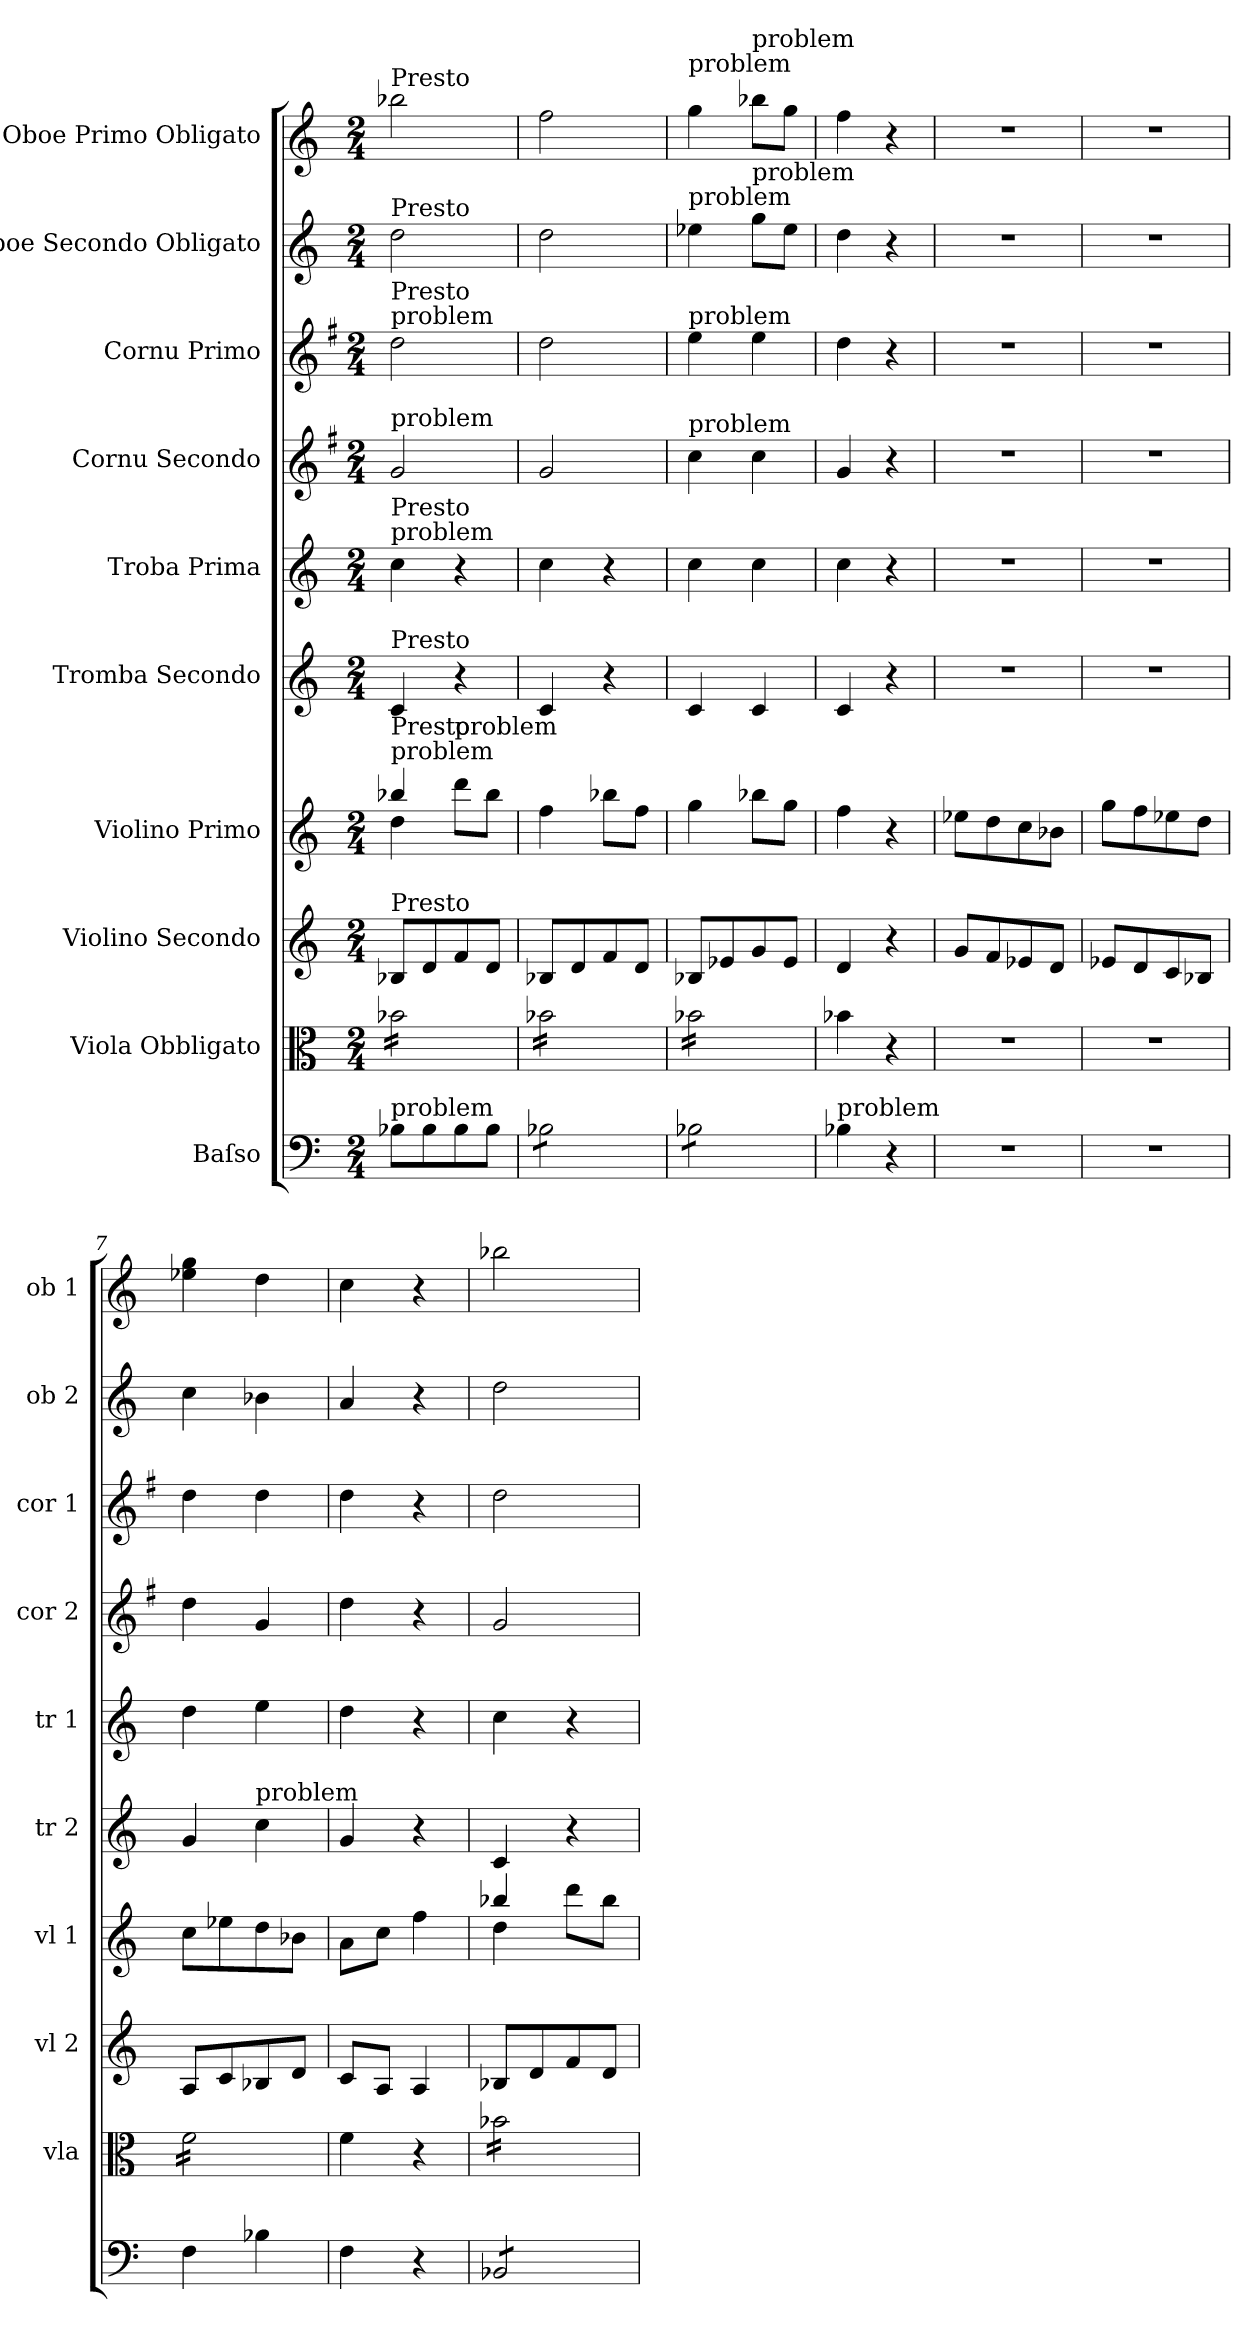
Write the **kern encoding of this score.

**kern	**kern	**kern	**kern	**kern	**kern	**kern	**kern	**kern	**kern
*part10	*part9	*part8	*part7	*part6	*part5	*part4	*part3	*part2	*part1
*staff10	*staff9	*staff8	*staff7	*staff6	*staff5	*staff4	*staff3	*staff2	*staff1
*I"Baſso	*I"Viola Obbligato	*I"Violino Secondo	*I"Violino Primo	*I"Tromba Secondo	*I"Troba Prima	*I"Cornu Secondo	*I"Cornu Primo	*I"Oboe Secondo Obligato	*I"Oboe Primo Obligato
*	*I'vla	*I'vl 2	*I'vl 1	*I'tr 2	*I'tr 1	*I'cor 2	*I'cor 1	*I'ob 2	*I'ob 1
*clefF4	*clefC3	*clefG2	*clefG2	*clefG2	*clefG2	*clefG2	*clefG2	*clefG2	*clefG2
*	*	*	*	*ITrd1c2	*ITrd1c2	*ITrd5c9	*ITrd5c9	*	*
*	*	*	*	*k[b-e-]	*k[b-e-]	*k[b-e-]	*k[b-e-]	*	*
*M2/4	*M2/4	*M2/4	*M2/4	*M2/4	*M2/4	*M2/4	*M2/4	*M2/4	*M2/4
=1	=1	=1	=1	=1	=1	=1	=1	=1	=1
*	*	*	*^	*	*	*	*	*	*
!	!	!	!	!	!	!	!	!	!	!LO:TX:a:t=Presto
!	!	!	!	!	!	!	!	!	!LO:TX:a:t=Presto	!
!	!	!	!	!	!	!	!	!LO:TX:a:t=problem	!	!
!	!	!	!	!	!	!	!	!LO:TX:a:t=Presto	!	!
!	!	!	!	!	!	!	!LO:TX:a:t=problem	!	!	!
!	!	!	!	!	!	!LO:TX:a:t=problem	!	!	!	!
!	!	!	!	!	!	!LO:TX:a:t=Presto	!	!	!	!
!	!	!	!	!	!LO:TX:a:t=Presto	!	!	!	!	!
!	!	!	!LO:TX:a:t=problem	!	!	!	!	!	!	!
!	!	!	!LO:TX:a:t=Presto	!	!	!	!	!	!	!
!	!	!LO:TX:a:t=Presto	!	!	!	!	!	!	!	!
!	!LO:TX:a:t=problem	!	!	!	!	!	!	!	!	!
!LO:TX:a:t=problem	!	!	!	!	!	!	!	!	!	!
*	*tremolo	*	*	*	*	*	*	*	*	*
8B-\L	16b-\LL	8B-/L	4bb-/	4dd\	4B-/	4b-\	2B-/	2f\	2dd\	2bb-\
.	16b-\	.	.	.	.	.	.	.	.	.
8B-\	16b-\	8d/	.	.	.	.	.	.	.	.
.	16b-\	.	.	.	.	.	.	.	.	.
!	!	!	!LO:TX:a:t=problem	!	!	!	!	!	!	!
8B-\	16b-\	8f/	8ddd\L	4ryy	4r	4r	.	.	.	.
.	16b-\	.	.	.	.	.	.	.	.	.
8B-\J	16b-\	8d/J	8bb-\J	.	.	.	.	.	.	.
.	16b-\JJ	.	.	.	.	.	.	.	.	.
*	*	*	*v	*v	*	*	*	*	*	*
=2	=2	=2	=2	=2	=2	=2	=2	=2	=2
*tremolo	*	*	*	*	*	*	*	*	*
8B-\L	16b-\LL	8B-/L	4ff\	4B-/	4b-\	2B-/	2f\	2dd\	2ff\
.	16b-\	.	.	.	.	.	.	.	.
8B-\	16b-\	8d/	.	.	.	.	.	.	.
.	16b-\	.	.	.	.	.	.	.	.
8B-\	16b-\	8f/	8bb-\L	4r	4r	.	.	.	.
.	16b-\	.	.	.	.	.	.	.	.
8B-\J	16b-\	8d/J	8ff\J	.	.	.	.	.	.
.	16b-\JJ	.	.	.	.	.	.	.	.
=3	=3	=3	=3	=3	=3	=3	=3	=3	=3
!	!	!	!	!	!	!	!	!	!LO:TX:a:t=problem
!	!	!	!	!	!	!	!	!LO:TX:a:t=problem	!
!	!	!	!	!	!	!	!LO:TX:a:t=problem	!	!
!	!	!	!	!	!	!LO:TX:a:t=problem	!	!	!
8B-\L	16b-\LL	8B-/L	4gg\	4B-/	4b-\	4e-\	4g\	4ee-\	4gg\
.	16b-\	.	.	.	.	.	.	.	.
8B-\	16b-\	8e-/	.	.	.	.	.	.	.
.	16b-\	.	.	.	.	.	.	.	.
!	!	!	!	!	!	!	!	!	!LO:TX:a:t=problem
!	!	!	!	!	!	!	!	!LO:TX:a:t=problem	!
8B-\	16b-\	8g/	8bb-\L	4B-/	4b-\	4e-\	4g\	8gg\L	8bb-\L
.	16b-\	.	.	.	.	.	.	.	.
8B-\J	16b-\	8e-/J	8gg\J	.	.	.	.	8ee-\J	8gg\J
*Xtremolo	*	*	*	*	*	*	*	*	*
.	16b-\JJ	.	.	.	.	.	.	.	.
*	*Xtremolo	*	*	*	*	*	*	*	*
=4	=4	=4	=4	=4	=4	=4	=4	=4	=4
!LO:TX:a:t=problem	!	!	!	!	!	!	!	!	!
4B-\	4b-\	4d/	4ff\	4B-/	4b-\	4B-/	4f\	4dd\	4ff\
4r	4r	4r	4r	4r	4r	4r	4r	4r	4r
=5	=5	=5	=5	=5	=5	=5	=5	=5	=5
2r	2r	8g/L	8ee-\L	2r	2r	2r	2r	2r	2r
.	.	8f/	8dd\	.	.	.	.	.	.
.	.	8e-/	8cc\	.	.	.	.	.	.
.	.	8d/J	8b-\J	.	.	.	.	.	.
=6	=6	=6	=6	=6	=6	=6	=6	=6	=6
2r	2r	8e-/L	8gg\L	2r	2r	2r	2r	2r	2r
.	.	8d/	8ff\	.	.	.	.	.	.
.	.	8c/	8ee-\	.	.	.	.	.	.
.	.	8B-/J	8dd\J	.	.	.	.	.	.
=7	=7	=7	=7	=7	=7	=7	=7	=7	=7
*	*tremolo	*	*	*	*	*	*	*	*
4F\	16f\LL	8A/L	8cc\L	4f/	4cc\	4f\	4f\	4cc\	4ee-\ 4gg\
.	16f\	.	.	.	.	.	.	.	.
.	16f\	8c/	8ee-\	.	.	.	.	.	.
.	16f\	.	.	.	.	.	.	.	.
!	!	!	!	!LO:TX:a:t=problem	!	!	!	!	!
4B-\	16f\	8B-/	8dd\	4b-\	4dd\	4B-/	4f\	4b-\	4dd\
.	16f\	.	.	.	.	.	.	.	.
.	16f\	8d/J	8b-\J	.	.	.	.	.	.
.	16f\JJ	.	.	.	.	.	.	.	.
*	*Xtremolo	*	*	*	*	*	*	*	*
=8	=8	=8	=8	=8	=8	=8	=8	=8	=8
4F\	4f\	8c/L	8a\L	4f/	4cc\	4f\	4f\	4a/	4cc\
.	.	8A/J	8cc\J	.	.	.	.	.	.
4r	4r	4A/	4ff\	4r	4r	4r	4r	4r	4r
=9	=9	=9	=9	=9	=9	=9	=9	=9	=9
*	*	*	*^	*	*	*	*	*	*
*tremolo	*	*	*	*	*	*	*	*	*	*
*	*tremolo	*	*	*	*	*	*	*	*	*
8BB-/L	16b-\LL	8B-/L	4bb-/	4dd\	4B-/	4b-\	2B-/	2f\	2dd\	2bb-\
.	16b-\	.	.	.	.	.	.	.	.	.
8BB-/	16b-\	8d/	.	.	.	.	.	.	.	.
.	16b-\	.	.	.	.	.	.	.	.	.
8BB-/	16b-\	8f/	8ddd\L	4ryy	4r	4r	.	.	.	.
.	16b-\	.	.	.	.	.	.	.	.	.
8BB-/J	16b-\	8d/J	8bb-\J	.	.	.	.	.	.	.
*Xtremolo	*	*	*	*	*	*	*	*	*	*
.	16b-\JJ	.	.	.	.	.	.	.	.	.
*	*Xtremolo	*	*	*	*	*	*	*	*	*
*	*	*	*v	*v	*	*	*	*	*	*
=	=	=	=	=	=	=	=	=	=
*-	*-	*-	*-	*-	*-	*-	*-	*-	*-
